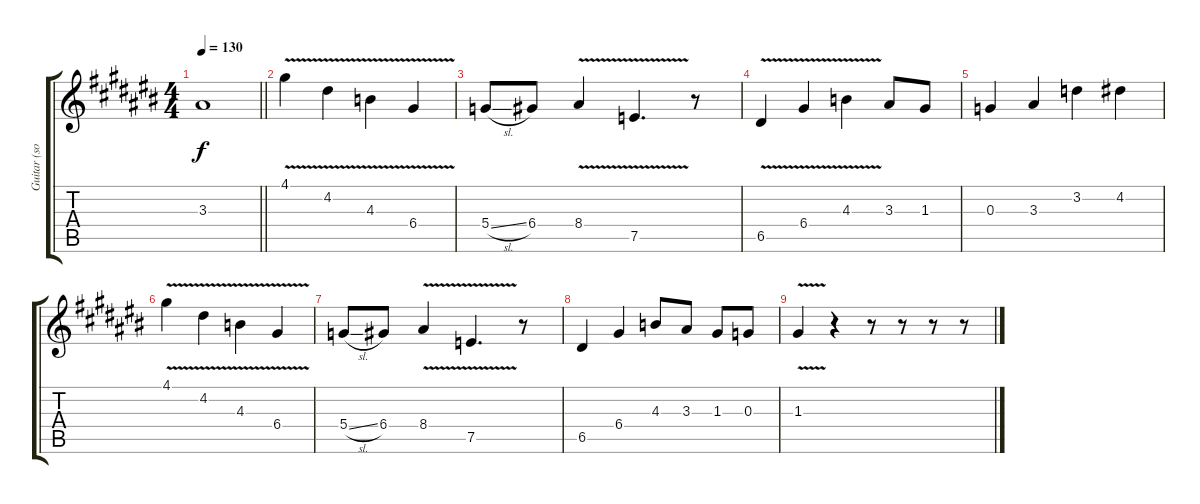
\track ("Guitar (solo)" "Guitar (so") {instrument distortionguitar}
\staff {score tabs}
\tuning (E4 B3 G3 D3 A2 E2) {hide}
\ts (4 4)
\tempo 130
\clef g2
\barLineRight lightlight
\ks a#minor
3.3{t}.1{dy f} |
\section ("" "")
4.1{v}.4 4.2{v}.4 4.3{v}.4 6.4{v}.4 |
5.4{sl}.8 6.4.8 8.4{v}.4 7.5{v}.4{d} r.8 |
6.5{v}.4 6.4{v}.4 4.3{v}.4 3.3.8 1.3.8 |
0.3.4 3.3.4 3.2.4 4.2.4 |
4.1{v}.4 4.2{v}.4 4.3{v}.4 6.4{v}.4 |
5.4{sl}.8 6.4.8 8.4{v}.4 7.5{v}.4{d} r.8 |
6.5.4 6.4.4 4.3.8 3.3.8 1.3.8 0.3.8 |
1.3{v}.4 r.4 r.8 r.8 r.8 r.8
